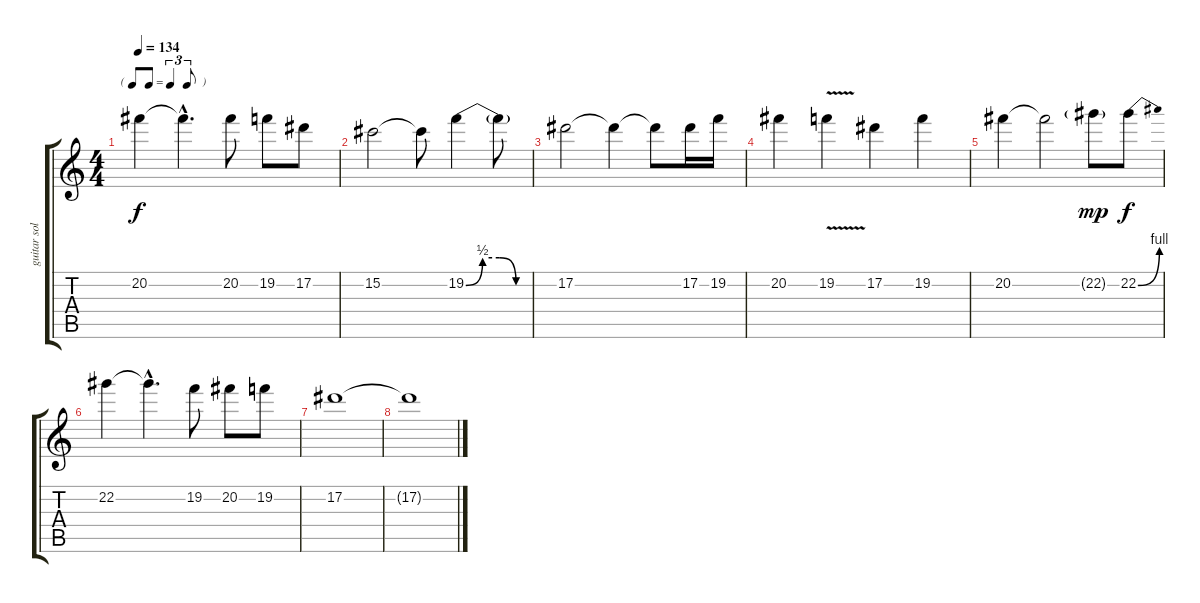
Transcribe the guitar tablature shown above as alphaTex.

\track ("guitar solo" "guitar sol") {instrument overdrivenguitar}
\staff {score tabs}
\tuning (Eb4 Bb3 Gb3 Db3 Ab2 Eb2) {hide}
\ts (4 4)
\tf triplet8th
\tempo 134
\clef g2
\ks c
20.2.4{dy f} 20.2{hac t}.4{d} 20.2.8 19.2.8 17.2.8 |
15.2.2 15.2{t}.8 19.2{be (custom 0 0 15 2 30 2 45 0 60 0)}.4 19.2{t}.8 |
17.2.2 17.2{t}.4 17.2{t}.8 17.2.16 19.2.16 |
20.2.4 19.2{v}.4 17.2.4 19.2.4 |
20.2.4 20.2{t}.2 22.2{g}.8{dy mp} 22.2{be (bend 0 0 60 4)}.8{dy f} |
22.2.4 22.2{hac t}.4{d} 19.2.8 20.2.8 19.2.8 |
17.2.1 |
17.2{t}.1
